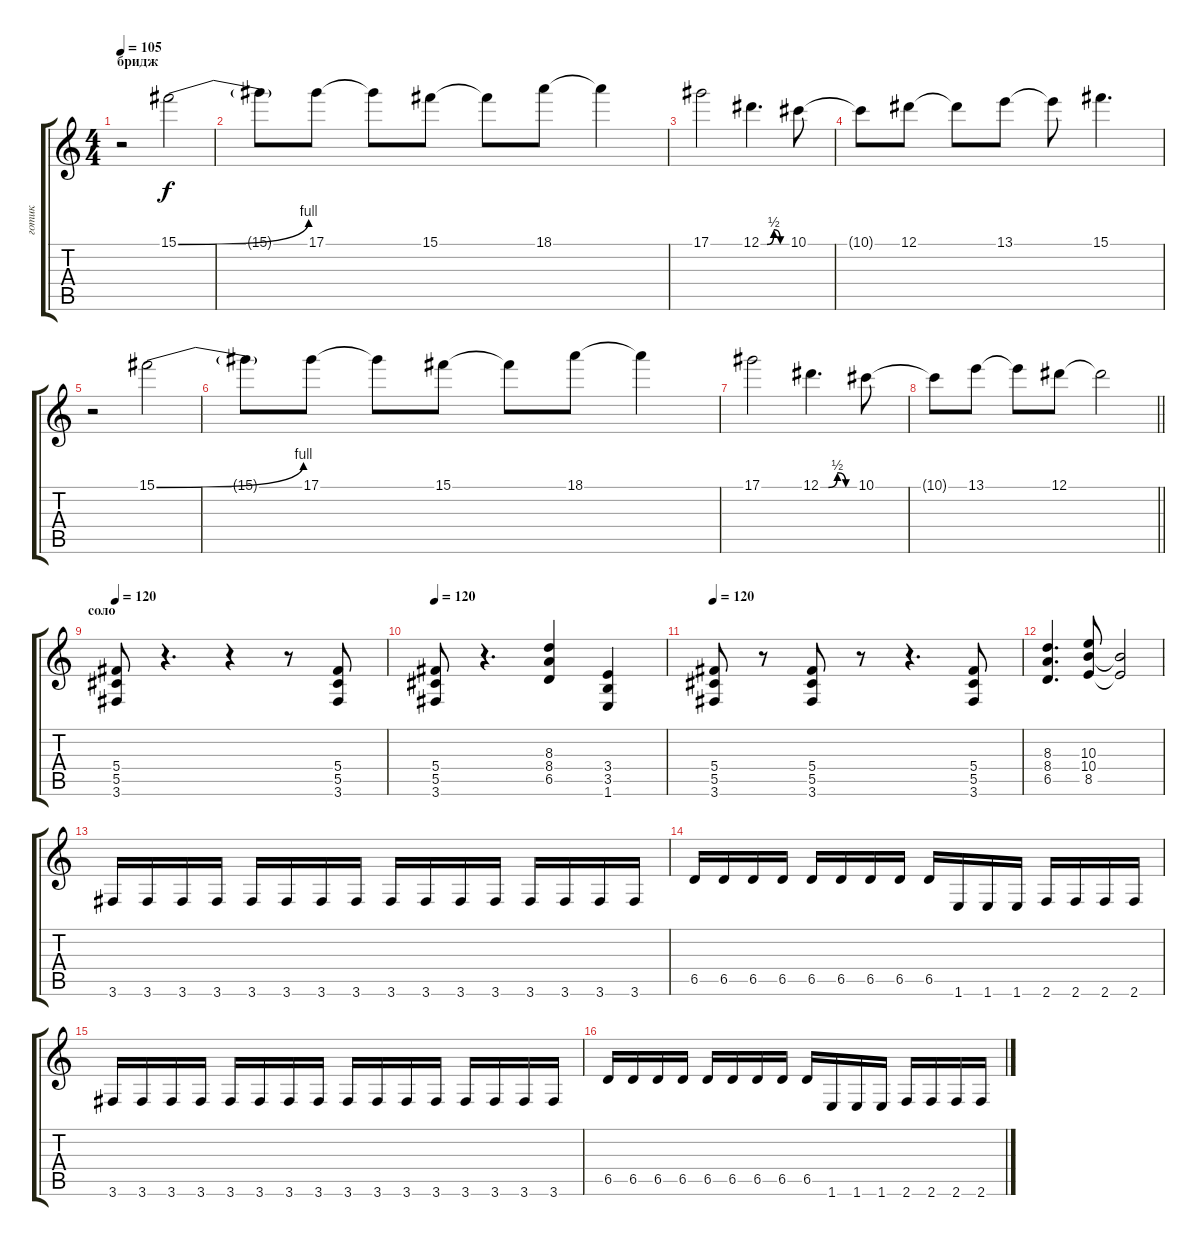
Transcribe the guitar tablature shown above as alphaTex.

\track ("готик" "готик") {instrument distortionguitar}
\staff {score tabs}
\tuning (Eb4 Bb3 Gb3 Db3 Ab2 Eb2) {hide}
\ts (4 4)
\section ("" "бридж")
\tempo 105
\clef g2
\ks c
r.2{dy f} 15.1{be (bend 0 0 60 4)}.2 |
15.1{t}.8 17.1.8 17.1{t}.8 15.1.8 15.1{t}.8 18.1.8 18.1{t}.4 |
17.1.2 12.1{be (custom 0 0 14 0 30 2 45 0 60 0)}.4{d} 10.1.8 |
10.1{t}.8 12.1.8 12.1{t}.8 13.1.8 13.1{t}.8 15.1.4{d} |
r.2 15.1{be (bend 0 0 60 4)}.2 |
15.1{t}.8 17.1.8 17.1{t}.8 15.1.8 15.1{t}.8 18.1.8 18.1{t}.4 |
17.1.2 12.1{be (custom 0 0 14 0 30 2 45 0 60 0)}.4{d} 10.1.8 |
\barLineRight lightlight
10.1{t}.8 13.1.8 13.1{t}.8 12.1.8 12.1{t}.2 |
\section ("" "соло")
\tempo 120
(5.4 5.5 3.6).8 r.4{d} r.4 r.8 (5.4 5.5 3.6).8 |
\tempo 120
(5.4 5.5 3.6).8 r.4{d} (8.3 8.4 6.5).4 (3.4 3.5 1.6).4 |
\tempo 120
(5.4 5.5 3.6).8 r.8 (5.4 5.5 3.6).8 r.8 r.4{d} (5.4 5.5 3.6).8 |
(8.3 8.4 6.5).4{d} (10.3 10.4 8.5).8 (10.4{t} 8.5{t}).2 |
3.6.16 3.6.16 3.6.16 3.6.16 3.6.16 3.6.16 3.6.16 3.6.16 3.6.16 3.6.16 3.6.16 3.6.16 3.6.16 3.6.16 3.6.16 3.6.16 |
6.5.16 6.5.16 6.5.16 6.5.16 6.5.16 6.5.16 6.5.16 6.5.16 6.5.16 1.6.16 1.6.16 1.6.16 2.6.16 2.6.16 2.6.16 2.6.16 |
3.6.16 3.6.16 3.6.16 3.6.16 3.6.16 3.6.16 3.6.16 3.6.16 3.6.16 3.6.16 3.6.16 3.6.16 3.6.16 3.6.16 3.6.16 3.6.16 |
6.5.16 6.5.16 6.5.16 6.5.16 6.5.16 6.5.16 6.5.16 6.5.16 6.5.16 1.6.16 1.6.16 1.6.16 2.6.16 2.6.16 2.6.16 2.6.16
